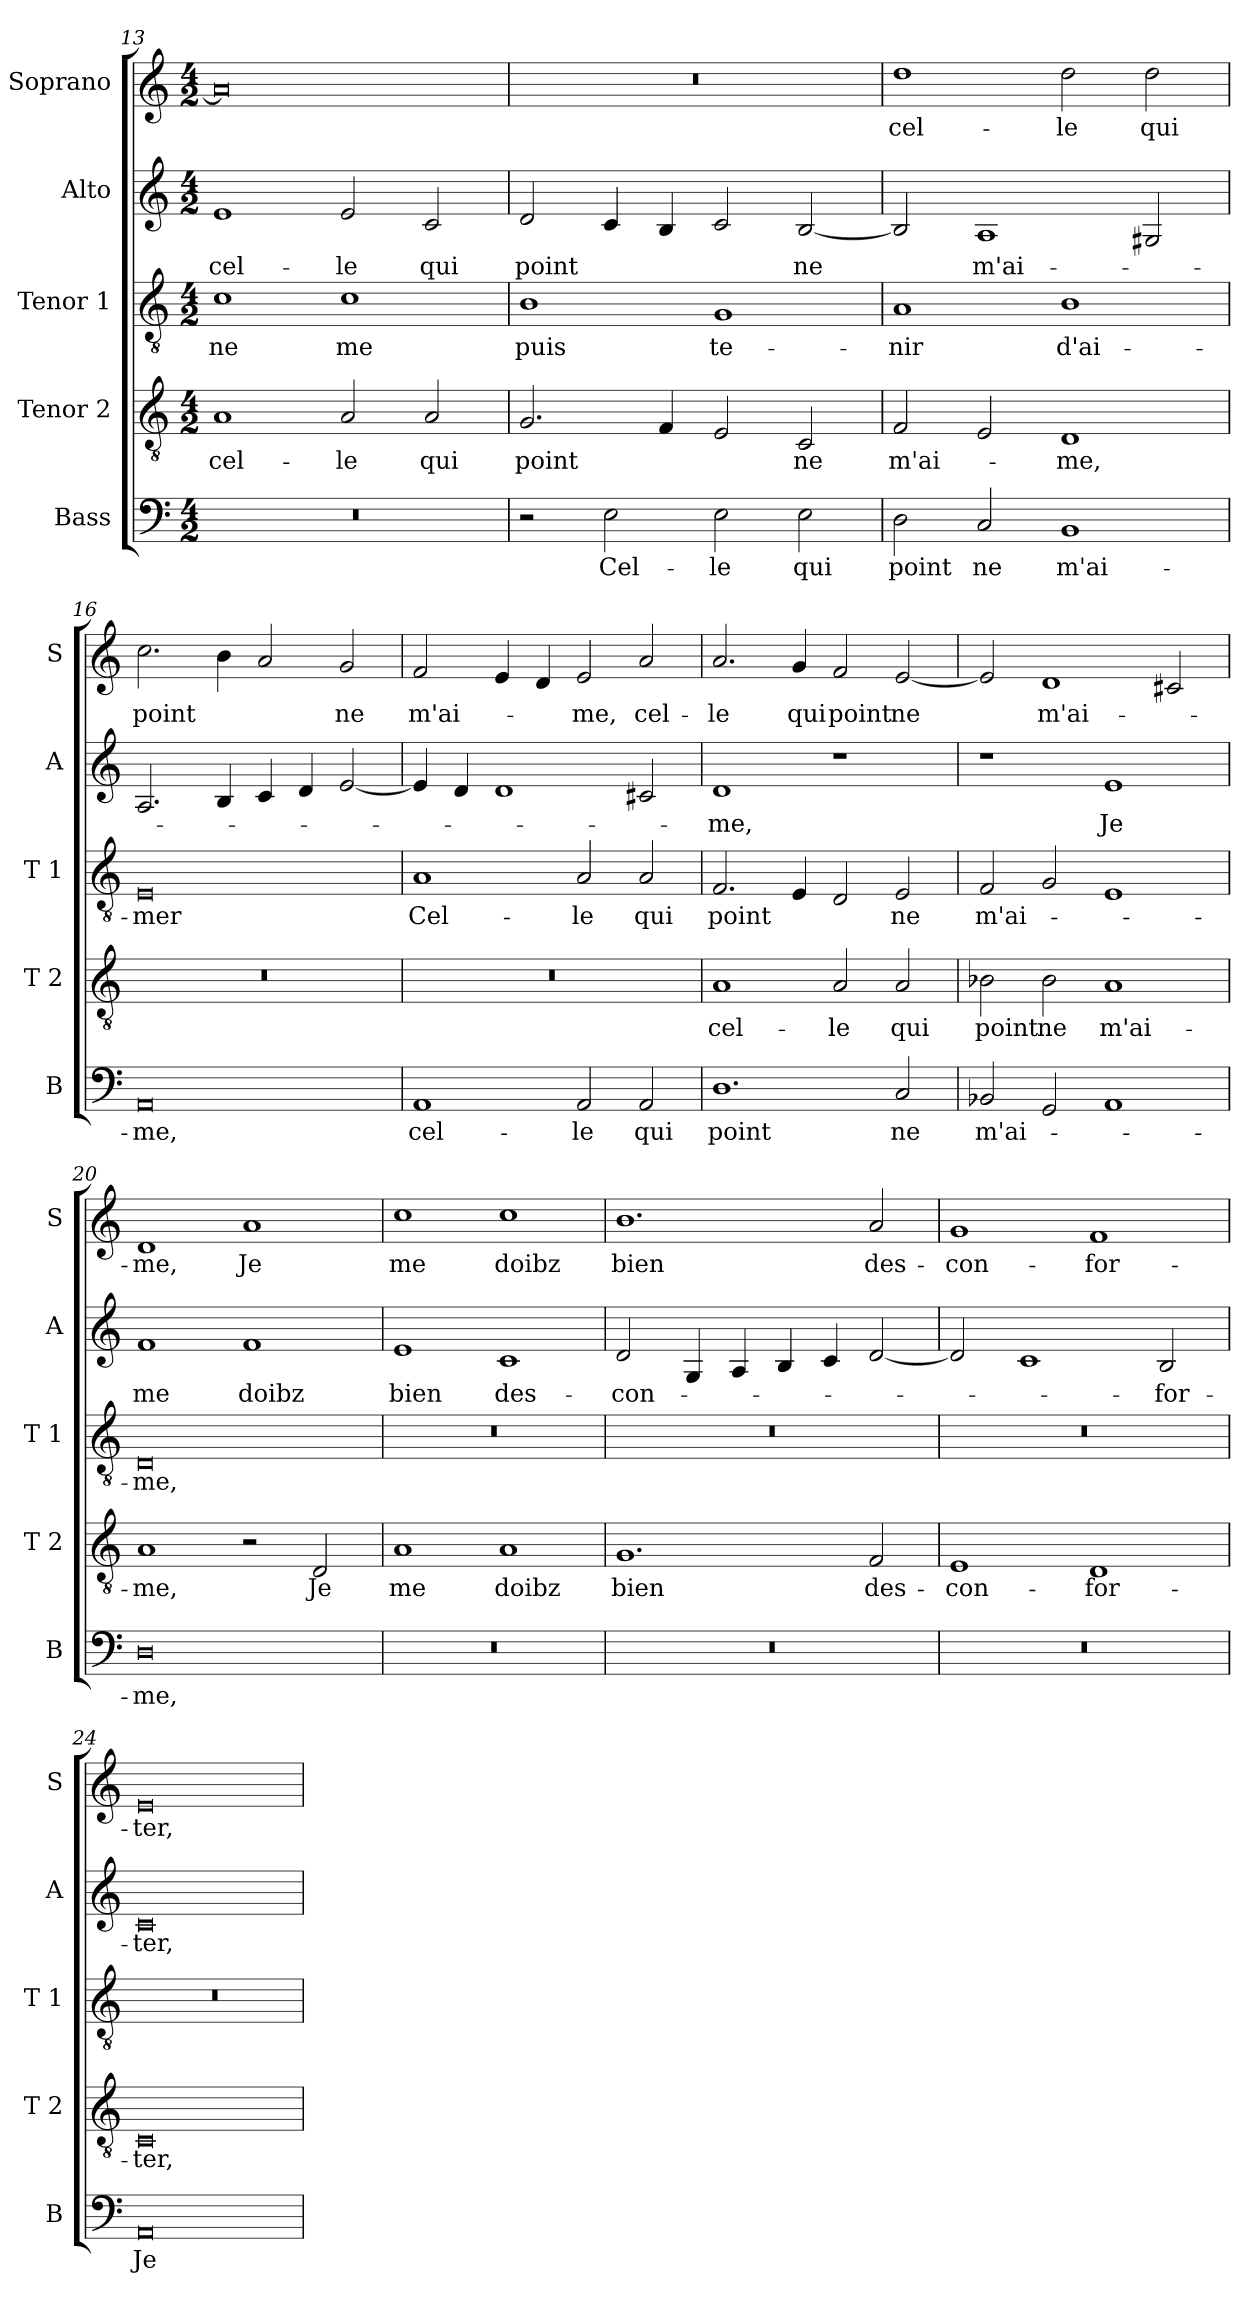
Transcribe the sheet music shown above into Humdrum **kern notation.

**kern	**text	**kern	**text	**kern	**text	**kern	**text	**kern	**text
*part5	*part5	*part4	*part4	*part3	*part3	*part2	*part2	*part1	*part1
*staff5	*staff5	*staff4	*staff4	*staff3	*staff3	*staff2	*staff2	*staff1	*staff1
*I"Bass	*	*I"Tenor 2	*	*I"Tenor 1	*	*I"Alto	*	*I"Soprano	*
*I'B	*	*I'T 2	*	*I'T 1	*	*I'A	*	*I'S	*
!!LO:PB:g=z
*clefF4	*	*clefGv2	*	*clefGv2	*	*clefG2	*	*clefG2	*
*k[]	*	*k[]	*	*k[]	*	*k[]	*	*k[]	*
*M4/2	*	*M4/2	*	*M4/2	*	*M4/2	*	*M4/2	*
=13	=13	=13	=13	=13	=13	=13	=13	=13	=13
!	!	!	!LO:LY:b	!	!LO:LY:b	!	!LO:LY:b	!	!
0r	.	1A	cel-	1c	ne	1e	cel-	0a]	.
!	!	!	!LO:LY:b	!	!LO:LY:b	!	!LO:LY:b	!	!
.	.	2A/	-le	1c	me	2e/	-le	.	.
!	!	!	!LO:LY:b	!	!	!	!LO:LY:b	!	!
.	.	2A/	qui	.	.	2c/	qui	.	.
=14	=14	=14	=14	=14	=14	=14	=14	=14	=14
!	!	!	!LO:LY:b	!	!LO:LY:b	!	!LO:LY:b	!	!
2r	.	2.G/	point	1B	puis	2d/	point	0r	.
!	!LO:LY:b	!	!	!	!	!	!	!	!
2E\	Cel-	.	.	.	.	4c/	.	.	.
.	.	4F/	.	.	.	4B/	.	.	.
!	!LO:LY:b	!	!	!	!LO:LY:b	!	!	!	!
2E\	-le	2E/	.	1G	te-	2c/	.	.	.
!	!LO:LY:b	!	!LO:LY:b	!	!	!	!LO:LY:b	!	!
2E\	qui	2C/	ne	.	.	[2B/	ne	.	.
=15	=15	=15	=15	=15	=15	=15	=15	=15	=15
!	!LO:LY:b	!	!LO:LY:b	!	!LO:LY:b	!	!	!	!LO:LY:b
2D\	point	2F/	m'ai-	1A	-nir	2B/]	.	1dd	cel-
!	!LO:LY:b	!	!	!	!	!	!LO:LY:b	!	!
2C/	ne	2E/	.	.	.	1A	m'ai-	.	.
!	!LO:LY:b	!	!LO:LY:b	!	!LO:LY:b	!	!	!	!LO:LY:b
1BB	m'ai-	1D	-me,	1B	d'ai-	.	.	2dd\	-le
!	!	!	!	!	!	!	!	!	!LO:LY:b
.	.	.	.	.	.	2G#X/	.	2dd\	qui
=16	=16	=16	=16	=16	=16	=16	=16	=16	=16
!	!LO:LY:b	!	!	!	!LO:LY:b	!	!	!	!LO:LY:b
0AA	-me,	0r	.	0E	-mer	2.A/	.	2.cc\	point
.	.	.	.	.	.	4B/	.	4b\	.
.	.	.	.	.	.	4c/	.	2a/	.
.	.	.	.	.	.	4d/	.	.	.
!	!	!	!	!	!	!	!	!	!LO:LY:b
.	.	.	.	.	.	[2e/	.	2g/	ne
=17	=17	=17	=17	=17	=17	=17	=17	=17	=17
!	!LO:LY:b	!	!	!	!LO:LY:b	!	!	!	!LO:LY:b
1AA	cel-	0r	.	1A	Cel-	4e/]	.	2f/	m'ai-
.	.	.	.	.	.	4d/	.	.	.
.	.	.	.	.	.	1d	.	4e/	.
.	.	.	.	.	.	.	.	4d/	.
!	!LO:LY:b	!	!	!	!LO:LY:b	!	!	!	!LO:LY:b
2AA/	-le	.	.	2A/	-le	.	.	2e/	-me,
!	!LO:LY:b	!	!	!	!LO:LY:b	!	!	!	!LO:LY:b
2AA/	qui	.	.	2A/	qui	2c#X/	.	2a/	cel-
=18	=18	=18	=18	=18	=18	=18	=18	=18	=18
!	!LO:LY:b	!	!LO:LY:b	!	!LO:LY:b	!	!LO:LY:b	!	!LO:LY:b
1.D	point	1A	cel-	2.F/	point	1d	-me,	2.a/	-le
!	!	!	!	!	!	!	!	!	!LO:LY:b
.	.	.	.	4E/	.	.	.	4g/	qui
!	!	!	!LO:LY:b	!	!	!	!	!	!LO:LY:b
.	.	2A/	-le	2D/	.	1r	.	2f/	point
!	!LO:LY:b	!	!LO:LY:b	!	!LO:LY:b	!	!	!	!LO:LY:b
2C/	ne	2A/	qui	2E/	ne	.	.	[2e/	ne
!!LO:LB:g=z
=19	=19	=19	=19	=19	=19	=19	=19	=19	=19
!	!LO:LY:b	!	!LO:LY:b	!	!LO:LY:b	!	!	!	!
2BB-X/	m'ai-	2B-X\	point	2F/	m'ai-	1r	.	2e/]	.
!	!	!	!LO:LY:b	!	!	!	!	!	!LO:LY:b
2GG/	.	2B-\	ne	2G/	.	.	.	1d	m'ai-
!	!	!	!LO:LY:b	!	!	!	!LO:LY:b	!	!
1AA	.	1A	m'ai-	1E	.	1e	Je	.	.
.	.	.	.	.	.	.	.	2c#X/	.
=20	=20	=20	=20	=20	=20	=20	=20	=20	=20
!	!LO:LY:b	!	!LO:LY:b	!	!LO:LY:b	!	!LO:LY:b	!	!LO:LY:b
0D	-me,	1A	-me,	0D	-me,	1f	me	1d	-me,
!	!	!	!	!	!	!	!LO:LY:b	!	!LO:LY:b
.	.	2r	.	.	.	1f	doibz	1a	Je
!	!	!	!LO:LY:b	!	!	!	!	!	!
.	.	2D/	Je	.	.	.	.	.	.
=21	=21	=21	=21	=21	=21	=21	=21	=21	=21
!	!	!	!LO:LY:b	!	!	!	!LO:LY:b	!	!LO:LY:b
0r	.	1A	me	0r	.	1e	bien	1cc	me
!	!	!	!LO:LY:b	!	!	!	!LO:LY:b	!	!LO:LY:b
.	.	1A	doibz	.	.	1c	des-	1cc	doibz
=22	=22	=22	=22	=22	=22	=22	=22	=22	=22
!	!	!	!LO:LY:b	!	!	!	!LO:LY:b	!	!LO:LY:b
0r	.	1.G	bien	0r	.	2d/	-con-	1.b	bien
.	.	.	.	.	.	4G/	.	.	.
.	.	.	.	.	.	4A/	.	.	.
.	.	.	.	.	.	4B/	.	.	.
.	.	.	.	.	.	4c/	.	.	.
!	!	!	!LO:LY:b	!	!	!	!	!	!LO:LY:b
.	.	2F/	des-	.	.	[2d/	.	2a/	des-
=23	=23	=23	=23	=23	=23	=23	=23	=23	=23
!	!	!	!LO:LY:b	!	!	!	!	!	!LO:LY:b
0r	.	1E	-con-	0r	.	2d/]	.	1g	-con-
.	.	.	.	.	.	1c	.	.	.
!	!	!	!LO:LY:b	!	!	!	!	!	!LO:LY:b
.	.	1D	-for-	.	.	.	.	1f	-for-
!	!	!	!	!	!	!	!LO:LY:b	!	!
.	.	.	.	.	.	2B/	-for-	.	.
=24	=24	=24	=24	=24	=24	=24	=24	=24	=24
!	!LO:LY:b	!	!LO:LY:b	!	!	!	!LO:LY:b	!	!LO:LY:b
0AA	Je	0C	-ter,	0r	.	0c	-ter,	0e	-ter,
=	=	=	=	=	=	=	=	=	=
*-	*-	*-	*-	*-	*-	*-	*-	*-	*-
